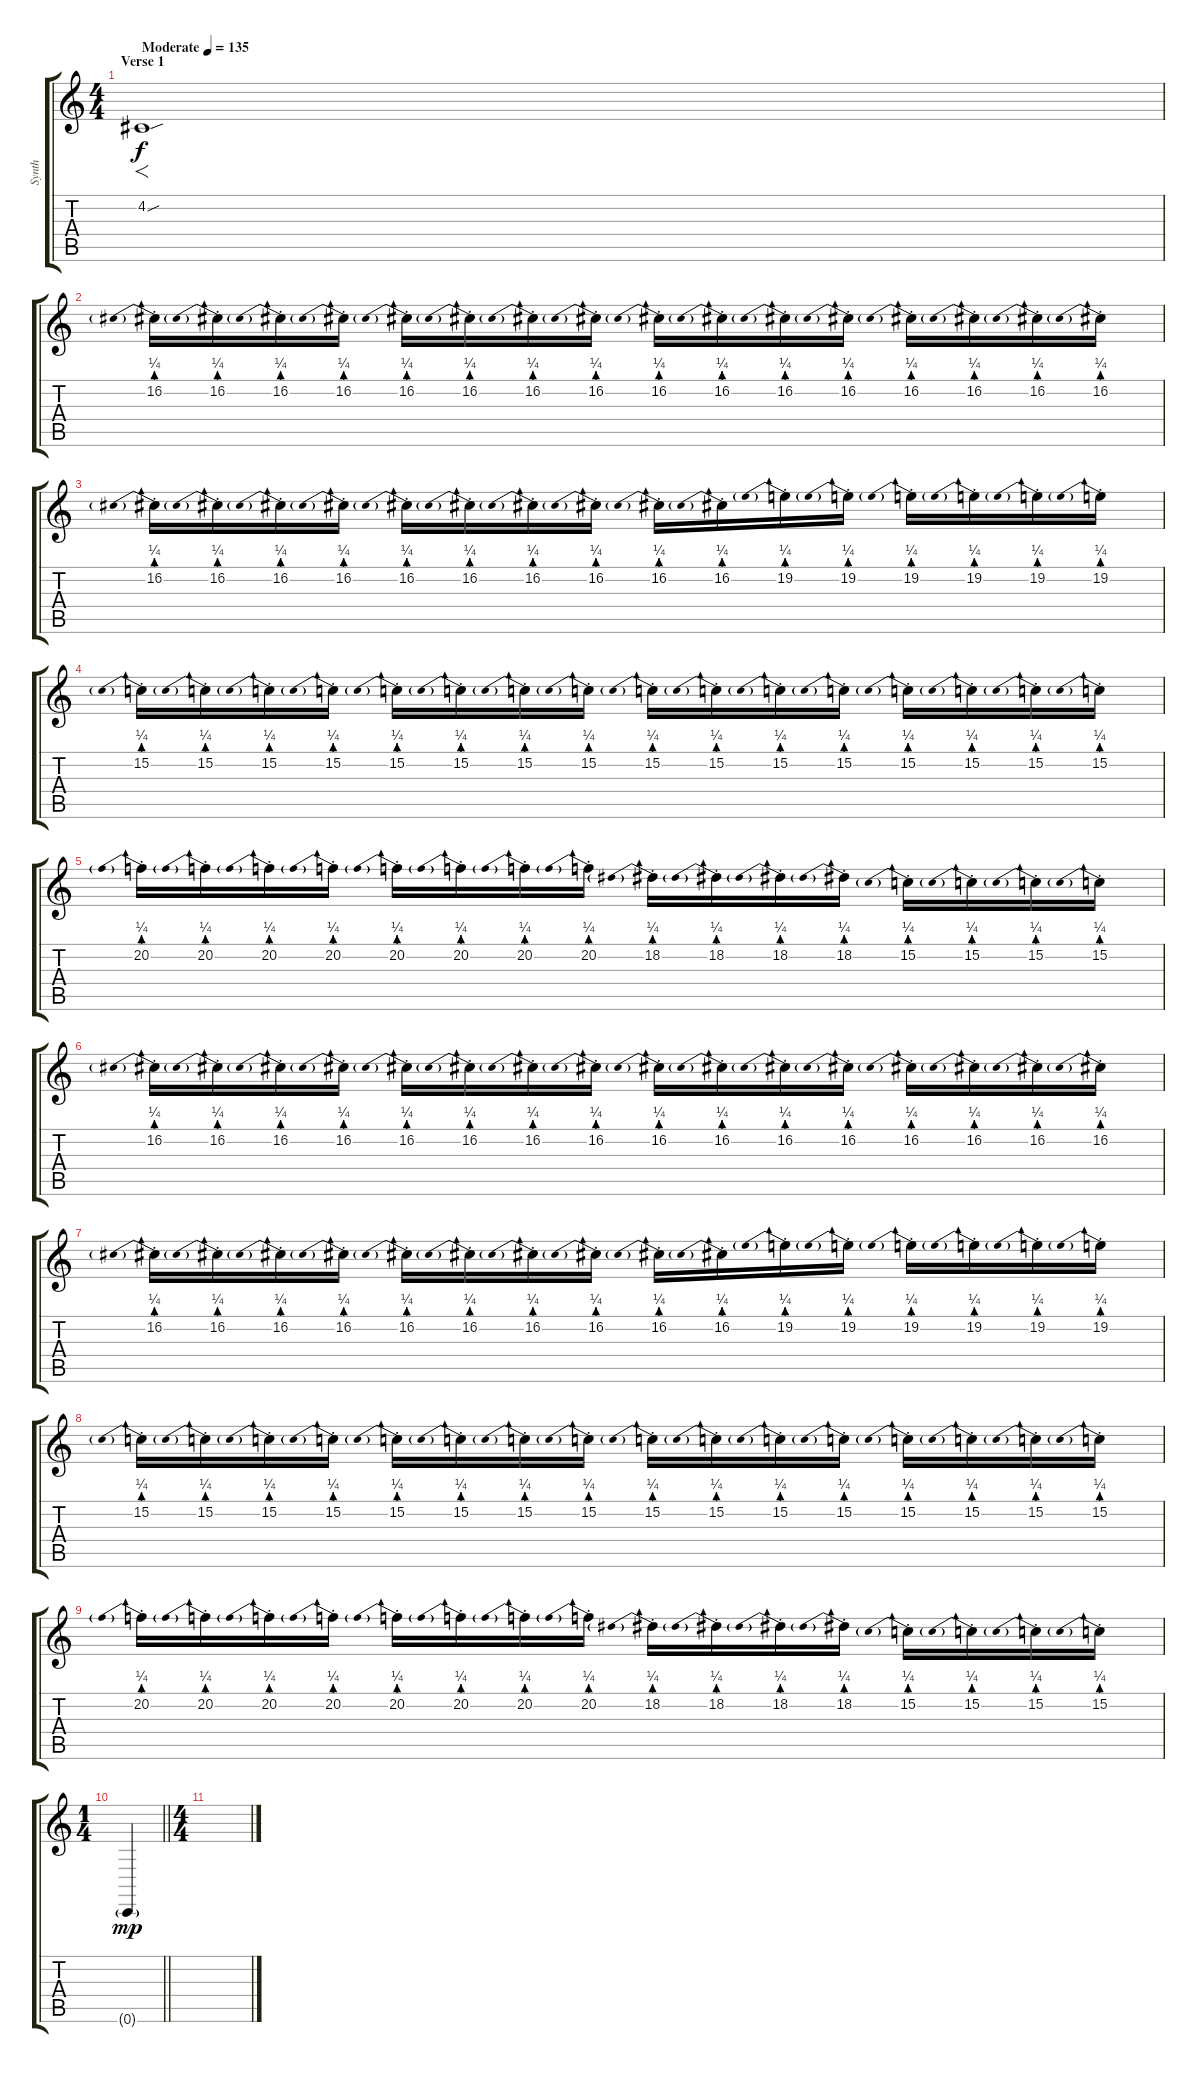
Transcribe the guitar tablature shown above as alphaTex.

\track ("Synth" "Synth") {instrument fx7echoes}
\staff {score tabs}
\tuning (D4 A3 F3 C3 G2 C2) {hide}
\ts (4 4)
\section ("" "Verse 1")
\tempo (135 "Moderate")
\clef g2
\ks c
4.2{sou}.1{f dy f instrument fx7echoes} |
16.2{be (prebend 0 1 60 1) st}.16 16.2{be (prebend 0 1 60 1) st}.16 16.2{be (prebend 0 1 60 1) st}.16 16.2{be (prebend 0 1 60 1) st}.16 16.2{be (prebend 0 1 60 1) st}.16 16.2{be (prebend 0 1 60 1) st}.16 16.2{be (prebend 0 1 60 1) st}.16 16.2{be (prebend 0 1 60 1) st}.16 16.2{be (prebend 0 1 60 1) st}.16 16.2{be (prebend 0 1 60 1) st}.16 16.2{be (prebend 0 1 60 1) st}.16 16.2{be (prebend 0 1 60 1) st}.16 16.2{be (prebend 0 1 60 1) st}.16 16.2{be (prebend 0 1 60 1) st}.16 16.2{be (prebend 0 1 60 1) st}.16 16.2{be (prebend 0 1 60 1) st}.16 |
16.2{be (prebend 0 1 60 1) st}.16 16.2{be (prebend 0 1 60 1) st}.16 16.2{be (prebend 0 1 60 1) st}.16 16.2{be (prebend 0 1 60 1) st}.16 16.2{be (prebend 0 1 60 1) st}.16 16.2{be (prebend 0 1 60 1) st}.16 16.2{be (prebend 0 1 60 1) st}.16 16.2{be (prebend 0 1 60 1) st}.16 16.2{be (prebend 0 1 60 1) st}.16 16.2{be (prebend 0 1 60 1) st}.16 19.2{be (prebend 0 1 60 1) st}.16 19.2{be (prebend 0 1 60 1) st}.16 19.2{be (prebend 0 1 60 1) st}.16 19.2{be (prebend 0 1 60 1) st}.16 19.2{be (prebend 0 1 60 1) st}.16 19.2{be (prebend 0 1 60 1) st}.16 |
15.2{be (prebend 0 1 60 1) st}.16 15.2{be (prebend 0 1 60 1) st}.16 15.2{be (prebend 0 1 60 1) st}.16 15.2{be (prebend 0 1 60 1) st}.16 15.2{be (prebend 0 1 60 1) st}.16 15.2{be (prebend 0 1 60 1) st}.16 15.2{be (prebend 0 1 60 1) st}.16 15.2{be (prebend 0 1 60 1) st}.16 15.2{be (prebend 0 1 60 1) st}.16 15.2{be (prebend 0 1 60 1) st}.16 15.2{be (prebend 0 1 60 1) st}.16 15.2{be (prebend 0 1 60 1) st}.16 15.2{be (prebend 0 1 60 1) st}.16 15.2{be (prebend 0 1 60 1) st}.16 15.2{be (prebend 0 1 60 1) st}.16 15.2{be (prebend 0 1 60 1) st}.16 |
20.2{be (prebend 0 1 60 1) st}.16 20.2{be (prebend 0 1 60 1) st}.16 20.2{be (prebend 0 1 60 1) st}.16 20.2{be (prebend 0 1 60 1) st}.16 20.2{be (prebend 0 1 60 1) st}.16 20.2{be (prebend 0 1 60 1) st}.16 20.2{be (prebend 0 1 60 1) st}.16 20.2{be (prebend 0 1 60 1) st}.16 18.2{be (prebend 0 1 60 1) st}.16 18.2{be (prebend 0 1 60 1) st}.16 18.2{be (prebend 0 1 60 1) st}.16 18.2{be (prebend 0 1 60 1) st}.16 15.2{be (prebend 0 1 60 1) st}.16 15.2{be (prebend 0 1 60 1) st}.16 15.2{be (prebend 0 1 60 1) st}.16 15.2{be (prebend 0 1 60 1) st}.16 |
16.2{be (prebend 0 1 60 1) st}.16 16.2{be (prebend 0 1 60 1) st}.16 16.2{be (prebend 0 1 60 1) st}.16 16.2{be (prebend 0 1 60 1) st}.16 16.2{be (prebend 0 1 60 1) st}.16 16.2{be (prebend 0 1 60 1) st}.16 16.2{be (prebend 0 1 60 1) st}.16 16.2{be (prebend 0 1 60 1) st}.16 16.2{be (prebend 0 1 60 1) st}.16 16.2{be (prebend 0 1 60 1) st}.16 16.2{be (prebend 0 1 60 1) st}.16 16.2{be (prebend 0 1 60 1) st}.16 16.2{be (prebend 0 1 60 1) st}.16 16.2{be (prebend 0 1 60 1) st}.16 16.2{be (prebend 0 1 60 1) st}.16 16.2{be (prebend 0 1 60 1) st}.16 |
16.2{be (prebend 0 1 60 1) st}.16 16.2{be (prebend 0 1 60 1) st}.16 16.2{be (prebend 0 1 60 1) st}.16 16.2{be (prebend 0 1 60 1) st}.16 16.2{be (prebend 0 1 60 1) st}.16 16.2{be (prebend 0 1 60 1) st}.16 16.2{be (prebend 0 1 60 1) st}.16 16.2{be (prebend 0 1 60 1) st}.16 16.2{be (prebend 0 1 60 1) st}.16 16.2{be (prebend 0 1 60 1) st}.16 19.2{be (prebend 0 1 60 1) st}.16 19.2{be (prebend 0 1 60 1) st}.16 19.2{be (prebend 0 1 60 1) st}.16 19.2{be (prebend 0 1 60 1) st}.16 19.2{be (prebend 0 1 60 1) st}.16 19.2{be (prebend 0 1 60 1) st}.16 |
15.2{be (prebend 0 1 60 1) st}.16 15.2{be (prebend 0 1 60 1) st}.16 15.2{be (prebend 0 1 60 1) st}.16 15.2{be (prebend 0 1 60 1) st}.16 15.2{be (prebend 0 1 60 1) st}.16 15.2{be (prebend 0 1 60 1) st}.16 15.2{be (prebend 0 1 60 1) st}.16 15.2{be (prebend 0 1 60 1) st}.16 15.2{be (prebend 0 1 60 1) st}.16 15.2{be (prebend 0 1 60 1) st}.16 15.2{be (prebend 0 1 60 1) st}.16 15.2{be (prebend 0 1 60 1) st}.16 15.2{be (prebend 0 1 60 1) st}.16 15.2{be (prebend 0 1 60 1) st}.16 15.2{be (prebend 0 1 60 1) st}.16 15.2{be (prebend 0 1 60 1) st}.16 |
20.2{be (prebend 0 1 60 1) st}.16 20.2{be (prebend 0 1 60 1) st}.16 20.2{be (prebend 0 1 60 1) st}.16 20.2{be (prebend 0 1 60 1) st}.16 20.2{be (prebend 0 1 60 1) st}.16 20.2{be (prebend 0 1 60 1) st}.16 20.2{be (prebend 0 1 60 1) st}.16 20.2{be (prebend 0 1 60 1) st}.16 18.2{be (prebend 0 1 60 1) st}.16 18.2{be (prebend 0 1 60 1) st}.16 18.2{be (prebend 0 1 60 1) st}.16 18.2{be (prebend 0 1 60 1) st}.16 15.2{be (prebend 0 1 60 1) st}.16 15.2{be (prebend 0 1 60 1) st}.16 15.2{be (prebend 0 1 60 1) st}.16 15.2{be (prebend 0 1 60 1) st}.16 |
\ts (1 4)
\barLineRight lightlight
0.6{g}.4{dy mp instrument gunshot} |
\ts (4 4)
\section ("" "")
